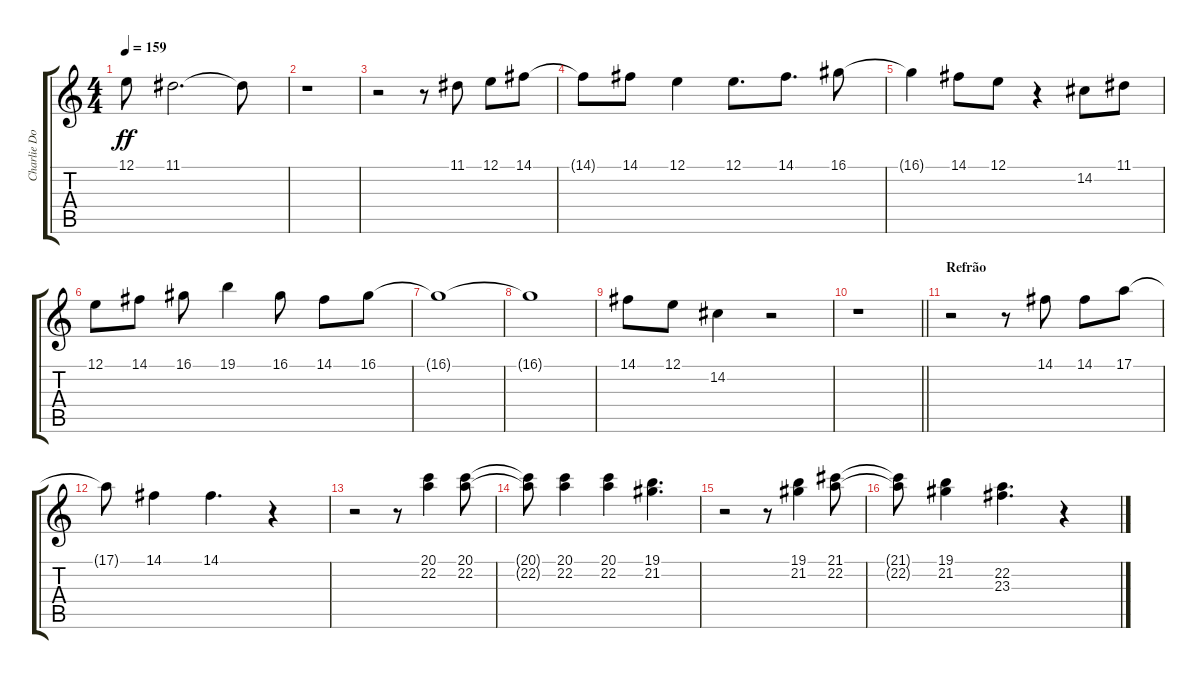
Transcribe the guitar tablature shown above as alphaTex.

\track ("Charlie Dominici" "Charlie Do") {instrument altosax}
\staff {score tabs}
\tuning (E4 B3 G3 D3 A2 E2) {hide}
\ts (4 4)
\tempo 159
\clef g2
\ks c
12.1.8{dy ff} 11.1.2{d} 11.1{t}.8 |
r.1 |
r.2 r.8 11.1.8 12.1.8 14.1.8 |
14.1{t}.8 14.1.8 12.1.4 12.1.8{d} 14.1.8{d} 16.1.8 |
16.1{t}.4 14.1.8 12.1.8 r.4 14.2.8 11.1.8 |
12.1.8 14.1.8 16.1.8 19.1.4 16.1.8 14.1.8 16.1.8 |
16.1{t}.1 |
16.1{t}.1 |
14.1.8 12.1.8 14.2.4 r.2 |
\barLineRight lightlight
r.1 |
\section ("" "Refrão")
r.2 r.8 14.1.8 14.1.8 17.1.8 |
17.1{t}.8 14.1.4 14.1.4{d} r.4 |
r.2 r.8 (20.1 22.2).4 (20.1 22.2).8 |
(20.1{t} 22.2{t}).8 (20.1 22.2).4 (20.1 22.2).4 (19.1 21.2).4{d} |
r.2 r.8 (19.1 21.2).4 (21.1 22.2).8 |
(21.1{t} 22.2{t}).8 (19.1 21.2).4 (22.2 23.3).4{d} r.4
